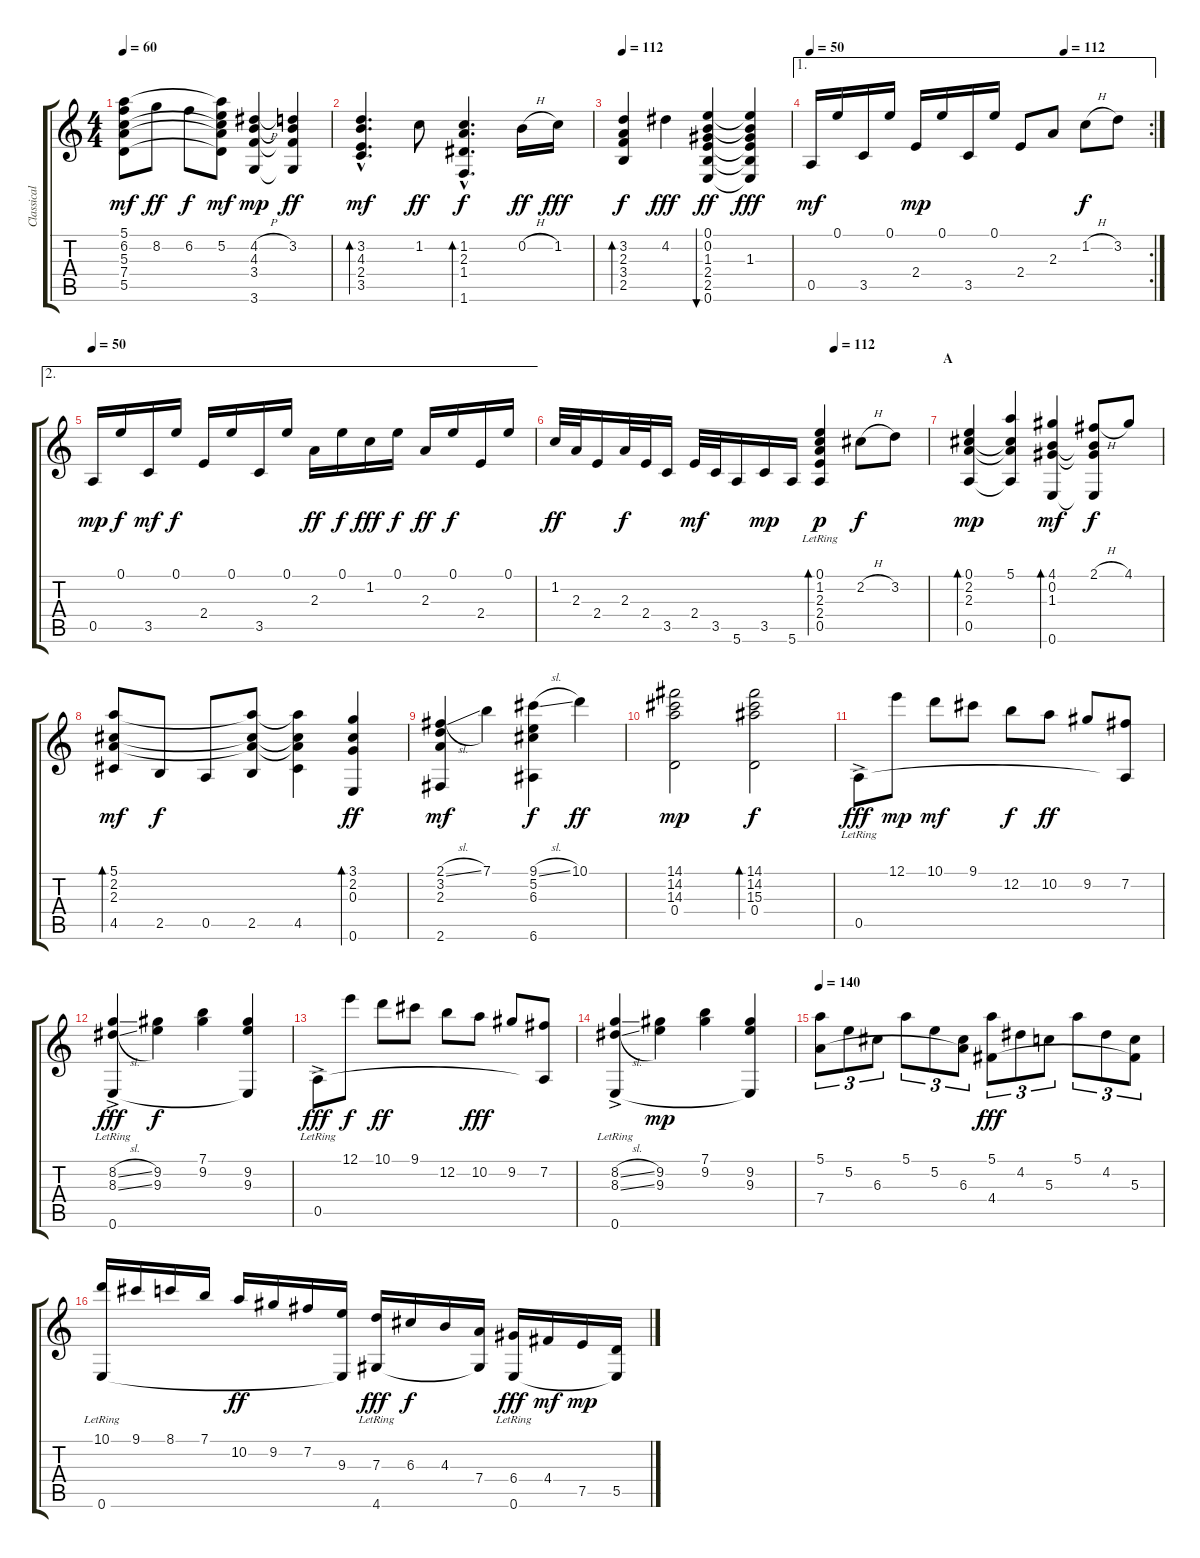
\track ("Classical Guitar" "Classical ") {instrument acousticguitarnylon}
\staff {score tabs}
\tuning (E4 B3 G3 D3 A2 E2) {hide}
\ts (4 4)
\tempo 60
\clef g2
\ks c
(5.1 6.2 5.3 7.4 5.5).8{dy mf} 8.2.8{dy ff} 6.2.8{dy f} (5.1{t} 5.2 5.3{t} 7.4{t} 5.5{t}).8{dy mf} (4.2{h} 4.3 3.4 3.6).4{dy mp} (3.2 4.3{t} 3.4{t} 3.6{t}).4{dy ff} |
(3.2{hac} 4.3{hac} 2.4{hac} 3.5{hac}).4{d bd 480 dy mf} 1.2.8{dy ff} (1.2{hac} 2.3{hac} 1.4{hac} 1.6{hac}).4{d bd 480 dy f} 0.2{h}.16{dy ff} 1.2.16{dy fff} |
\tempo 112
(3.2 2.3 3.4 2.5).4{bd 480 dy f} 4.2.4{dy fff} (0.1 0.2 1.3 2.4 2.5 0.6).4{bu 480 dy ff} (0.1{t} 0.2{t} 1.3 2.4{t} 2.5{t} 0.6{t}).4{dy fff} |
\ae 1
\rc 2
\tempo 50
\tempo (112 0.75)
0.5.16{dy mf} 0.1.16 3.5.16 0.1.16 2.4.16{dy mp} 0.1.16 3.5.16 0.1.16 2.4.8 2.3.8 1.2{h}.8{dy f} 3.2.8 |
\ae 2
\tempo 50
0.5.16{dy mp} 0.1.16{dy f} 3.5.16{dy mf} 0.1.16{dy f} 2.4.16 0.1.16 3.5.16 0.1.16 2.3.16{dy ff} 0.1.16{dy f} 1.2.16{dy fff} 0.1.16{dy f} 2.3.16{dy ff} 0.1.16{dy f} 2.4.16 0.1.16 |
\tempo (112 0.75)
1.2.32{dy ff} 2.3.32 2.4.16 2.3.32{dy f} 2.4.32 3.5.16 2.4.32{dy mf} 3.5.32 5.6.16 3.5.16{dy mp} 5.6.16 (0.1{lr} 1.2{lr} 2.3{lr} 2.4{lr} 0.5{lr}).4{bd 480 dy p} 2.2{h}.8{dy f} 3.2.8 |
\section ("" "A")
(0.1 2.2 2.3 0.5).4{bd 60 dy mp} (5.1 2.2{t} 2.3{t} 0.5{t}).4 (4.1 0.2 1.3 0.6).4{bd 120 dy mf} (2.1{h} 0.2{t} 1.3{t} 0.6{t}).8{dy f} 4.1.8 |
(5.1 2.2 2.3 4.5).8{bd 120 dy mf} 2.5.8{dy f} 0.5.8 (5.1{t} 2.2{t} 2.3{t} 2.5).8 (5.1{t} 2.2{t} 2.3{t} 4.5).4 (3.1 2.2 0.3 0.6).4{bd 120 dy ff} |
(2.1{sl} 3.2 2.3 2.6).4{dy mf} 7.1.4 (9.1{sl} 5.2 6.3 6.6).4{dy f} 10.1.4{dy ff} |
(14.1 14.2 14.3 0.4).2{dy mp} (14.1 14.2 15.3 0.4).2{bd 480 dy f} |
0.5{ac lr}.8{dy fff} 12.1.8{dy mp} 10.1.8{dy mf} 9.1.8 12.2.8{dy f} 10.2.8{dy ff} 9.2.8 (7.2 0.5{t}).8 |
(8.2{sl} 8.3{sl} 0.6{ac lr}).4{dy fff} (9.2 9.3).4{dy f} (7.1 9.2).4 (9.2 9.3 0.6{t}).4 |
0.5{ac lr}.8{dy fff} 12.1.8{dy f} 10.1.8{dy ff} 9.1.8 12.2.8 10.2.8{dy fff} 9.2.8 (7.2 0.5{t}).8 |
(8.2{sl} 8.3{sl} 0.6{ac lr}).4 (9.2 9.3).4{dy mp} (7.1 9.2).4 (9.2 9.3 0.6{t}).4 |
\tempo 140
(5.1 7.4).8{tu (3 2)} 5.2.8{tu (3 2)} 6.3.8{tu (3 2)} 5.1.8{tu (3 2)} 5.2.8{tu (3 2)} (6.3 7.4{t}).8{tu (3 2)} (5.1 4.4).8{tu (3 2) dy fff} 4.2.8{tu (3 2)} 5.3.8{tu (3 2)} 5.1.8{tu (3 2)} 4.2.8{tu (3 2)} (5.3 4.4{t}).8{tu (3 2)} |
(10.1 0.6{lr}).16 9.1.16 8.1.16 7.1.16 10.2.16{dy ff} 9.2.16 7.2.16 (9.3 0.6{t}).16 (7.3 4.6{lr}).16{dy fff} 6.3.16{dy f} 4.3.16 (7.4 4.6{t}).16 (6.4 0.6{lr}).16{dy fff} 4.4.16{dy mf} 7.5.16{dy mp} (5.5 0.6{t}).16
